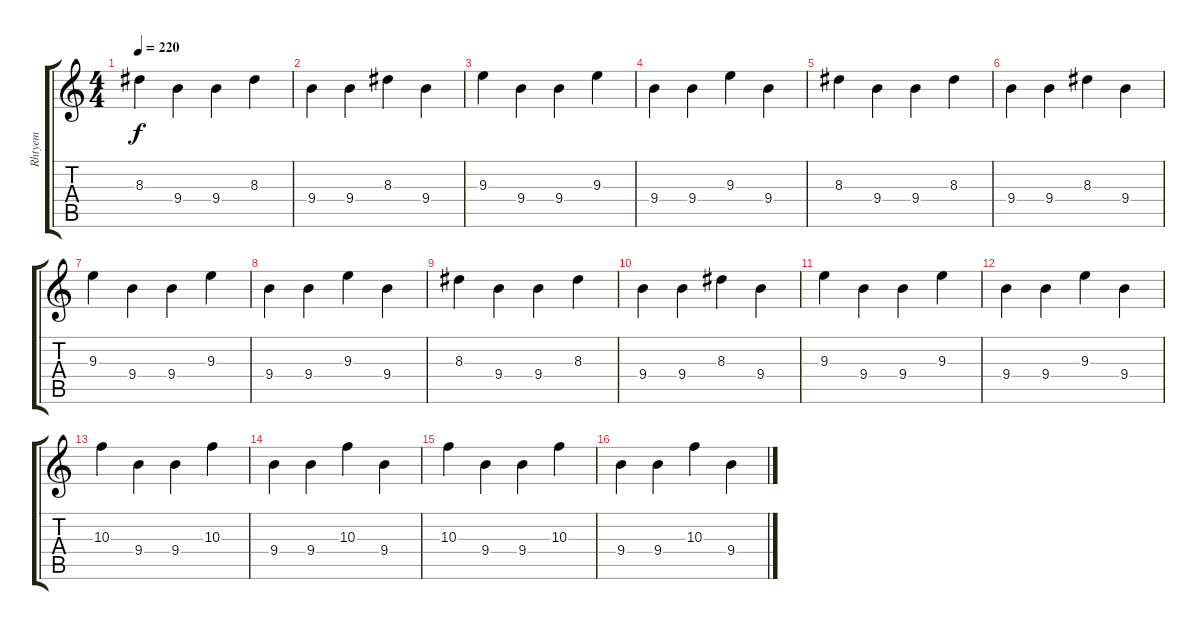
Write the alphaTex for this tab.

\track ("Rhtyem" "Rhtyem") {instrument electricguitarjazz}
\staff {score tabs}
\tuning (E4 B3 G3 D3 A2 E2) {hide}
\ts (4 4)
\tempo 220
\clef g2
\ks c
8.3.4{dy f} 9.4.4 9.4.4 8.3.4 |
9.4.4 9.4.4 8.3.4 9.4.4 |
9.3.4 9.4.4 9.4.4 9.3.4 |
9.4.4 9.4.4 9.3.4 9.4.4 |
8.3.4 9.4.4 9.4.4 8.3.4 |
9.4.4 9.4.4 8.3.4 9.4.4 |
9.3.4 9.4.4 9.4.4 9.3.4 |
9.4.4 9.4.4 9.3.4 9.4.4 |
8.3.4 9.4.4 9.4.4 8.3.4 |
9.4.4 9.4.4 8.3.4 9.4.4 |
9.3.4 9.4.4 9.4.4 9.3.4 |
9.4.4 9.4.4 9.3.4 9.4.4 |
10.3.4 9.4.4 9.4.4 10.3.4 |
9.4.4 9.4.4 10.3.4 9.4.4 |
10.3.4 9.4.4 9.4.4 10.3.4 |
9.4.4 9.4.4 10.3.4 9.4.4
